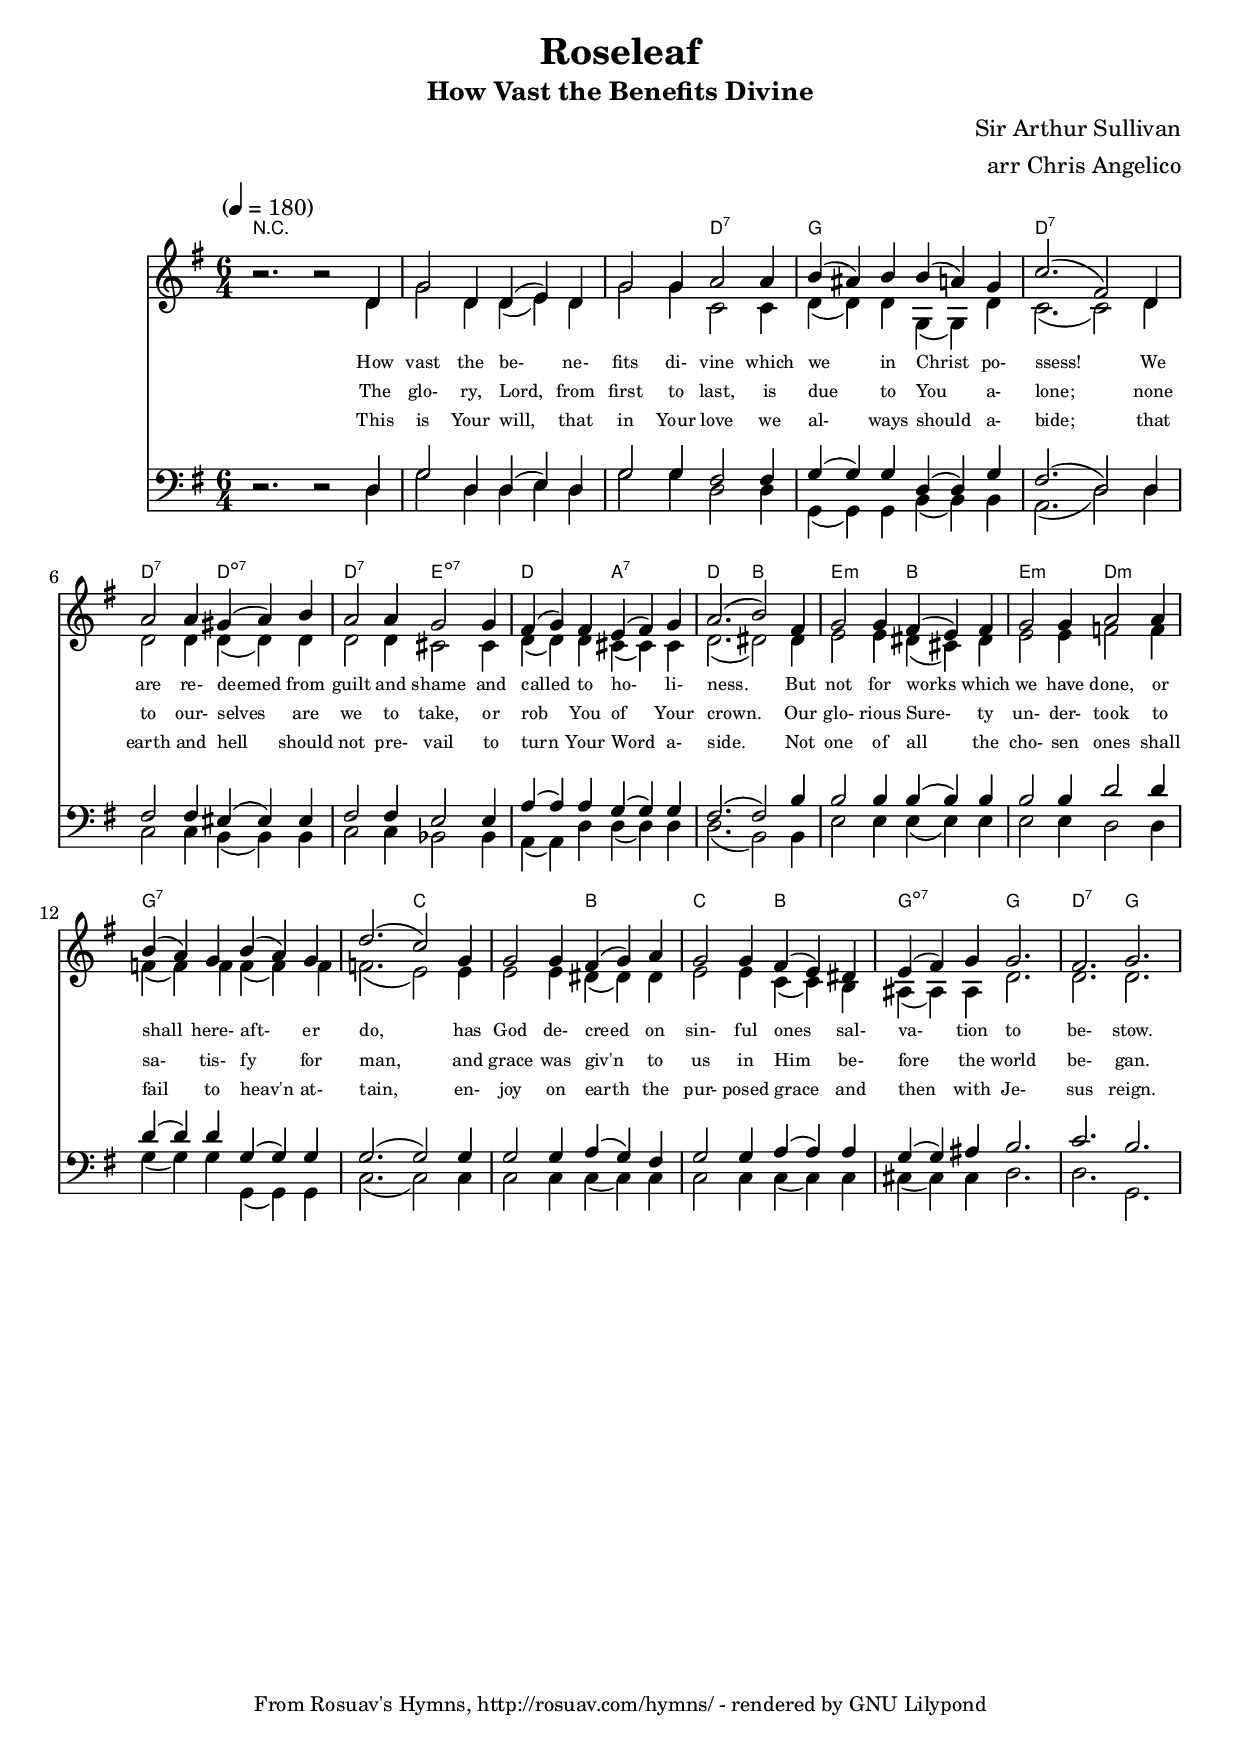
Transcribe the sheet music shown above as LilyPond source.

% Roseleaf, by Sir Arthur Sullivan
\include "Hymnal.ly"

\header
{
    title="Roseleaf"
    subtitle="How Vast the Benefits Divine"
    % poet=""
    composer="Sir Arthur Sullivan" % circa 1898
    arranger="arr Chris Angelico" % 2009-12-23
    % composer="Sir Arthur Sullivan arr Chris Angelico"
    % meter=""
    % piece="" ??
}

\score {
    <<
        \new ChordNames {
            \set chordChanges = ##t
            \transpose c c,
            \chordmode {
                \override ChordName #'font-size = #-2
                r2. r2.
                % (How) vast the
                r r r d:7 g g d:7 d:7
                % (We) are redeemed
                d:7 d:dim7 d:7 e:dim7 d a:7 d b
                % (But) not for works
                e:m b e:m d:m g:7 g:7 g:7 c
                % (has) God decreed
                c b c b g:dim7 g d:7 g
            }
        }
        \new Staff <<
            \set Staff.midiInstrument = "acoustic grand"
            \key g \major
            \time 6/4
            \tempo "" 4 = 180
            \new Voice = "sops" \transpose c g, \relative f' {
                r2. r2
                \voiceOne
                g4 c2 g4 g(a) g c2 c4 d2        % How vast
                d4 e(ds) e e(d) c f2.(b,2)      % which we
                g4 d'2 d4 cs(d) e d2 d4 c2      % We are re
                c4 b4(c) b a(b) c d2.(e2)       % and called
                b4 c2 c4 b(a) b c2 c4 d2        % But not for
                d4 e(d) c e(d) c g'2.(f2)       % or shall here
                c4 c2 c4 b(c) d c2 c4 b(a)      % hath God de
                gs a(b) c c2. b2. c2.           % salvation to
                % c4 c2 c4 b(c) d c2              % hath God de
                % b4 a(b) c c2 c4 b2 b4 c2.~c     % salvation to
            }
            % Lyrics courtesy of Cyber Hymnal, http://nethymnal.org/htm/h/v/hvasttbd.htm
            \addlyrics { \lyr \lyricmode {
                \override LyricText #'font-size = #-2
                !How vast the be- ne- fits di- vine
                !which we in Christ po- ssess!
                !We are re- deemed from guilt and shame
                !and called to ho- li- ness.
                !But not for works which we have done,
                !or shall here- aft- er do,
                % !hath God de- creed on sin- ful men
                !has God de- creed on sin- ful ones    %%% From Rejoice! 95. Do not publish.
                !sal- va- tion to be- stow.
            } }
            \addlyrics { \lyr \lyricmode {
                \override LyricText #'font-size = #-2
                !The glo- ry, Lord, from first to last,
                !is due to You a- lone;
                !none to our- selves are we to take,
                !or rob You of Your crown.
                !Our glo- rious Sure- ty un- der- took
                !to sa- tis- fy for man,
                !and grace was giv'n to us in Him
                !be- fore the world be- gan.
            } }
            \addlyrics { \lyr \lyricmode {
                \override LyricText #'font-size = #-2
                !This is Your will, that in Your love
                !we al- ways should a- bide;
                !that earth and hell should not pre- vail
                !to turn Your Word a- side.
                !Not one of all the cho- sen ones
                !shall fail to heav'n at- tain,
                !en- joy on earth the pur- posed grace
                !and then with Je- sus reign.
            } }
            \new Voice = "alto" \transpose c g, \relative f' {
                \voiceTwo
                s2. s2
                g4 c2 g4 g(a) g c2 c4 f,2           % How vast
                f4 g(g) g c,(c) g' f2.(f2)          % which we
                g4 g2 g4 g(g) g g2 g4 fs2           % We are re
                fs4 g(g) g fs(fs) fs g2.(gs2)       % and called
                gs4 a2 a4 gs(fs) gs a2 a4 bf2       % But not for
                bf4 bf(bf) bf bf(bf) bf bf2.(a2)    % or shall here
                a4 a2 a4 gs(gs) gs a2 a4 f(f)       % hath God de
                e ds(ds) ds g2. g2. g2.             % salvation to bestow
            }
        >>
        \new Staff <<
            \clef bass
            \key g \major
            \new Voice = "tenor" \transpose c g, \relative c' {
                r2. r2
                \voiceOne
                g4 c2 g4 g(a) g c2 c4 b2
                b4 c(c) c g(g) c b2.(g2)
                g4 b2 b4 as(as) as b2 b4 a2
                a4 d(d) d c(c) c b2.(b2)
                e4 e2 e4 e(e) e e2 e4 g2
                g4 g(g) g c,(c) c c2.(c2)
                c4 c2 c4 d(c) b c2 c4 d(d)           % hath God decreed on sinful men
                d c(c) ds e2. f2. e2.                % salvation to bestow
            }
            \new Voice = "bass" \transpose c g, \relative c' {
                \voiceTwo
                s2. s2
                g4 c2 g4 g a g c2 c4 g2
                g4 c,(c) c e(e) e d2.(g2)
                g4 f2 f4 e(e) e f2 f4 ef2
                ef4 d(d) g g(g) g g2.(e2)
                e4 a2 a4 a(a) a a2 a4 g2
                g4 c(c) c c,(c) c f2.(f2)
                f4 f2 f4 f(f) f f2 f4 f(f)           % has God de
                f fs(fs) fs g2. g2. c,2.             % salvation to bestow
            }
        >>
    >>
    \layout { }
    \midi { \context { \ChordNameVoice \remove Note_performer } } % Stop chords from sounding in the MIDI
}

